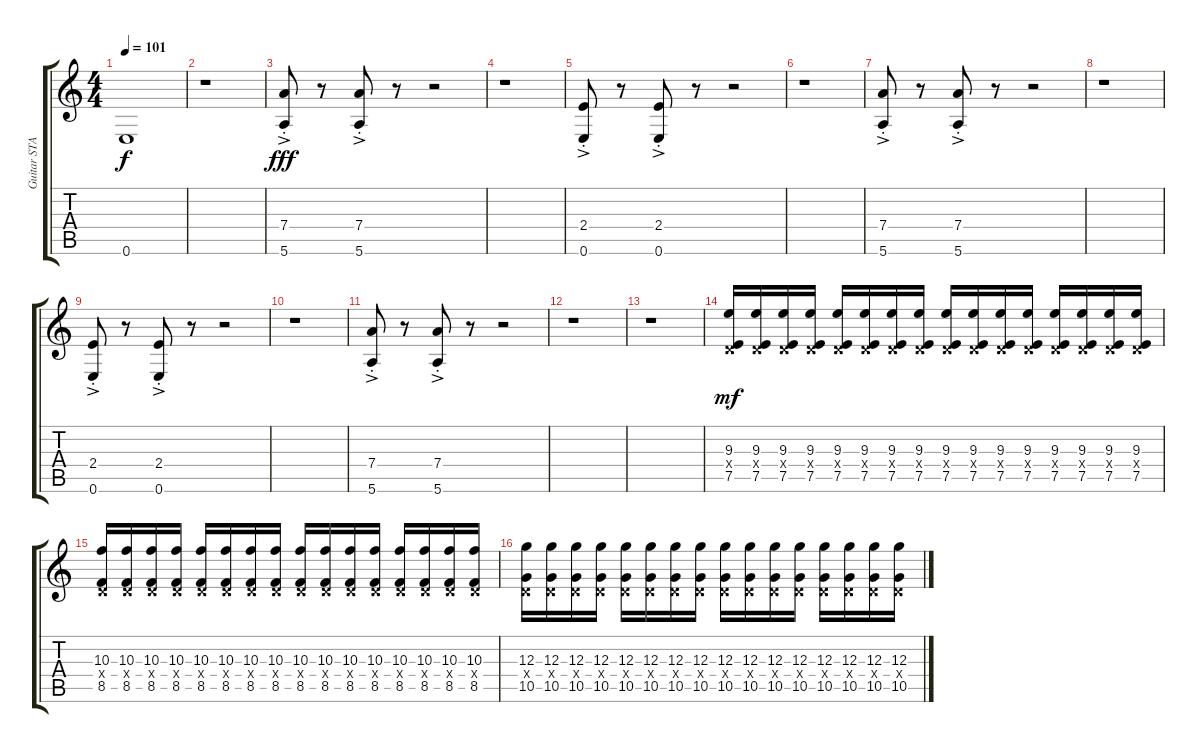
\track ("Guitar STANDARD THREE" "Guitar STA") {instrument distortionguitar}
\staff {score tabs}
\tuning (E4 B3 G3 D3 A2 E2) {hide}
\ts (4 4)
\tempo 101
\clef g2
\ks c
0.6.1{dy f volume 0} |
r.1 |
(7.4{ac st} 5.6{ac st}).8{dy fff volume 16 instrument orchestrahit} r.8 (7.4{ac st} 5.6{ac st}).8 r.8 r.2 |
r.1 |
(2.4{ac st} 0.6{ac st}).8{instrument orchestrahit} r.8 (2.4{ac st} 0.6{ac st}).8 r.8 r.2 |
r.1 |
(7.4{ac st} 5.6{ac st}).8{instrument orchestrahit} r.8 (7.4{ac st} 5.6{ac st}).8 r.8 r.2 |
r.1 |
(2.4{ac st} 0.6{ac st}).8{instrument orchestrahit} r.8 (2.4{ac st} 0.6{ac st}).8 r.8 r.2 |
r.1 |
(7.4{ac st} 5.6{ac st}).8{instrument orchestrahit} r.8 (7.4{ac st} 5.6{ac st}).8 r.8 r.2 |
r.1 |
r.1 |
(9.3 0.4{x} 7.5).16{dy mf instrument distortionguitar} (9.3 0.4{x} 7.5).16 (9.3 0.4{x} 7.5).16 (9.3 0.4{x} 7.5).16 (9.3 0.4{x} 7.5).16 (9.3 0.4{x} 7.5).16 (9.3 0.4{x} 7.5).16 (9.3 0.4{x} 7.5).16 (9.3 0.4{x} 7.5).16 (9.3 0.4{x} 7.5).16 (9.3 0.4{x} 7.5).16 (9.3 0.4{x} 7.5).16 (9.3 0.4{x} 7.5).16 (9.3 0.4{x} 7.5).16 (9.3 0.4{x} 7.5).16 (9.3 0.4{x} 7.5).16 |
(10.3 0.4{x} 8.5).16 (10.3 0.4{x} 8.5).16 (10.3 0.4{x} 8.5).16 (10.3 0.4{x} 8.5).16 (10.3 0.4{x} 8.5).16 (10.3 0.4{x} 8.5).16 (10.3 0.4{x} 8.5).16 (10.3 0.4{x} 8.5).16 (10.3 0.4{x} 8.5).16 (10.3 0.4{x} 8.5).16 (10.3 0.4{x} 8.5).16 (10.3 0.4{x} 8.5).16 (10.3 0.4{x} 8.5).16 (10.3 0.4{x} 8.5).16 (10.3 0.4{x} 8.5).16 (10.3 0.4{x} 8.5).16 |
(12.3 0.4{x} 10.5).16 (12.3 0.4{x} 10.5).16 (12.3 0.4{x} 10.5).16 (12.3 0.4{x} 10.5).16 (12.3 0.4{x} 10.5).16 (12.3 0.4{x} 10.5).16 (12.3 0.4{x} 10.5).16 (12.3 0.4{x} 10.5).16 (12.3 0.4{x} 10.5).16 (12.3 0.4{x} 10.5).16 (12.3 0.4{x} 10.5).16 (12.3 0.4{x} 10.5).16 (12.3 0.4{x} 10.5).16 (12.3 0.4{x} 10.5).16 (12.3 0.4{x} 10.5).16 (12.3 0.4{x} 10.5).16
